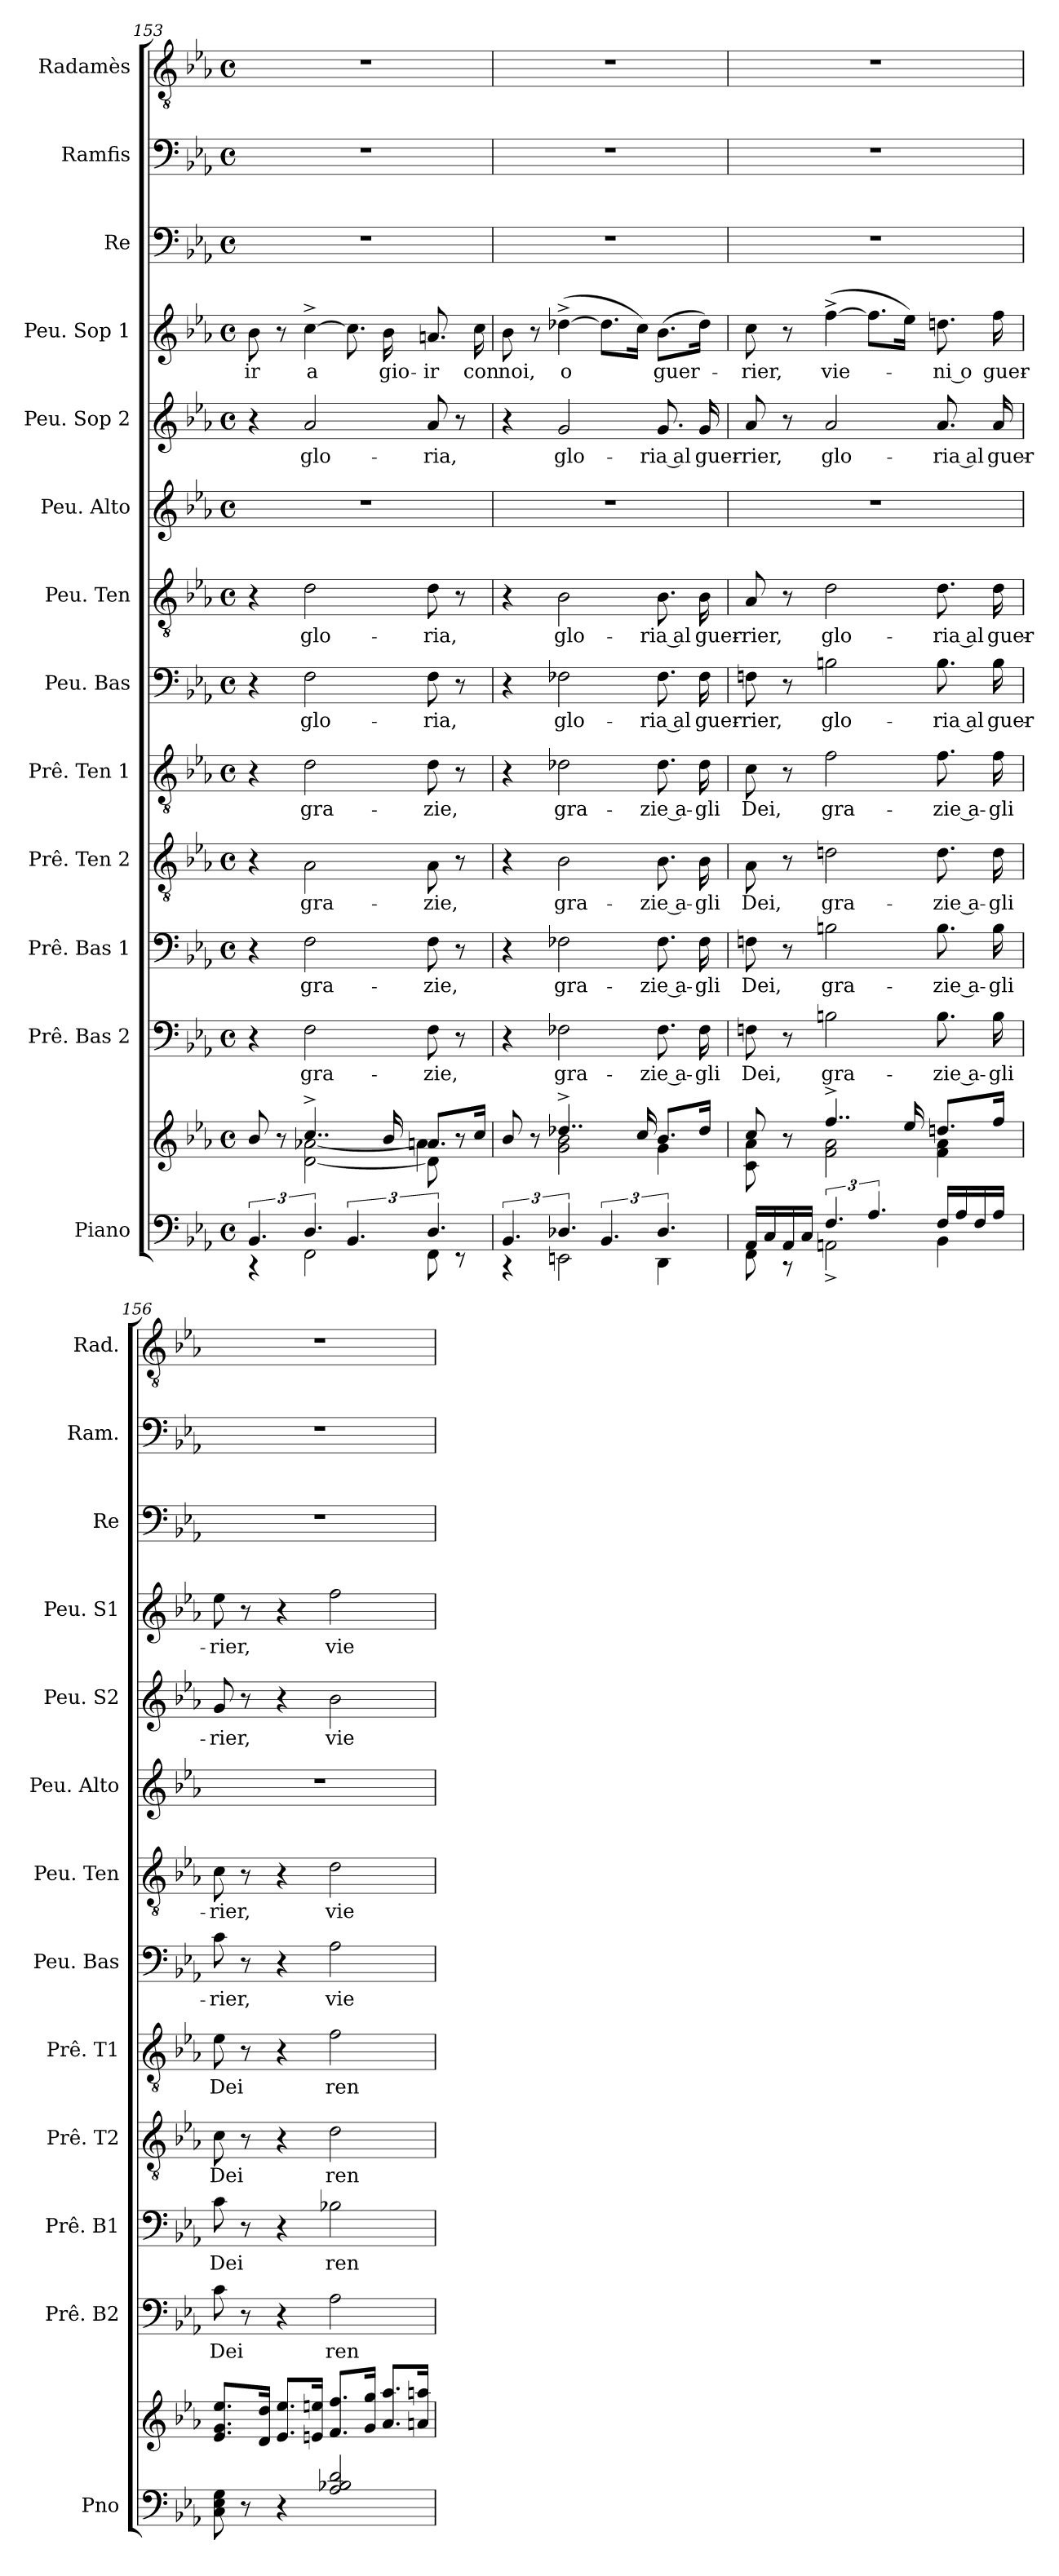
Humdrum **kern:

**kern	**kern	**kern	**text	**kern	**text	**kern	**text	**kern	**text	**kern	**text	**kern	**text	**kern	**kern	**text	**kern	**text	**kern	**kern	**kern
*part13	*part13	*part12	*part12	*part11	*part11	*part10	*part10	*part9	*part9	*part8	*part8	*part7	*part7	*part6	*part5	*part5	*part4	*part4	*part3	*part2	*part1
*staff14	*staff13	*staff12	*staff12	*staff11	*staff11	*staff10	*staff10	*staff9	*staff9	*staff8	*staff8	*staff7	*staff7	*staff6	*staff5	*staff5	*staff4	*staff4	*staff3	*staff2	*staff1
*I"Piano	*	*I"Prê. Bas 2	*	*I"Prê. Bas 1	*	*I"Prê. Ten 2	*	*I"Prê. Ten 1	*	*I"Peu. Bas	*	*I"Peu. Ten	*	*I"Peu. Alto	*I"Peu. Sop 2	*	*I"Peu. Sop 1	*	*I"Re	*I"Ramfis	*I"Radamès
*I'Pno	*	*I'Prê. B2	*	*I'Prê. B1	*	*I'Prê. T2	*	*I'Prê. T1	*	*I'Peu. Bas	*	*I'Peu. Ten	*	*I'Peu. Alto	*I'Peu. S2	*	*I'Peu. S1	*	*I'Re	*I'Ram.	*I'Rad.
*clefF4	*clefG2	*clefF4	*	*clefF4	*	*clefGv2	*	*clefGv2	*	*clefF4	*	*clefGv2	*	*clefG2	*clefG2	*	*clefG2	*	*clefF4	*clefF4	*clefGv2
*k[b-e-a-]	*k[b-e-a-]	*k[b-e-a-]	*	*k[b-e-a-]	*	*k[b-e-a-]	*	*k[b-e-a-]	*	*k[b-e-a-]	*	*k[b-e-a-]	*	*k[b-e-a-]	*k[b-e-a-]	*	*k[b-e-a-]	*	*k[b-e-a-]	*k[b-e-a-]	*k[b-e-a-]
*M4/4	*M4/4	*M4/4	*	*M4/4	*	*M4/4	*	*M4/4	*	*M4/4	*	*M4/4	*	*M4/4	*M4/4	*	*M4/4	*	*M4/4	*M4/4	*M4/4
*met(c)	*met(c)	*met(c)	*	*met(c)	*	*met(c)	*	*met(c)	*	*met(c)	*	*met(c)	*	*met(c)	*met(c)	*	*met(c)	*	*met(c)	*met(c)	*met(c)
=153	=153	=153	=153	=153	=153	=153	=153	=153	=153	=153	=153	=153	=153	=153	=153	=153	=153	=153	=153	=153	=153
*^	*^	*	*	*	*	*	*	*	*	*	*	*	*	*	*	*	*	*	*	*	*
*	*	*	*^	*	*	*	*	*	*	*	*	*	*	*	*	*	*	*	*	*	*	*	*
!	!	!	!	!	!	!	!	!	!	!	!	!	!	!	!	!	!	!	!	!	!LO:LY:b:color=#0055FF	!	!	!
6.BB-/	4r	8b-/	4ryy	2.ryy	4r	.	4r	.	4r	.	4r	.	4r	.	4r	.	1r	4r	.	8b-\	-ir	1r	1r	1r
.	.	8r	.	.	.	.	.	.	.	.	.	.	.	.	.	.	.	.	.	8r	.	.	.	.
!	!	!	!	!	!	!LO:LY:b:color=#0055FF	!	!LO:LY:b:color=#AA0000	!	!LO:LY:b:color=#0055FF	!	!LO:LY:b:color=#0055FF	!	!LO:LY:b:color=#0055FF	!	!LO:LY:b:color=#0055FF	!	!	!LO:LY:b:color=#0055FF	!	!LO:LY:b:color=#0055FF	!	!	!
6.D/	2FF\	4..cc^/	[2d\ [2a-X\	.	2F\	gra-	2F\	gra-	2A-\	gra-	2d\	gra-	2F\	glo-	2d\	glo-	.	2a-/	glo-	[4cc^\	a	.	.	.
6.BB-/	.	.	.	.	.	.	.	.	.	.	.	.	.	.	.	.	.	.	.	8.cc\]	.	.	.	.
!	!	!	!	!	!	!	!	!	!	!	!	!	!	!	!	!	!	!	!	!	!LO:LY:b:color=#0055FF	!	!	!
.	.	16b-/	.	.	.	.	.	.	.	.	.	.	.	.	.	.	.	.	.	16b-\	gio-	.	.	.
!	!	!	!	!	!	!LO:LY:b:color=#0055FF	!	!LO:LY:b:color=#AA0000	!	!LO:LY:b:color=#0055FF	!	!LO:LY:b:color=#0055FF	!	!LO:LY:b:color=#0055FF	!	!LO:LY:b:color=#0055FF	!	!	!LO:LY:b:color=#0055FF	!	!LO:LY:b:color=#0055FF	!	!	!
6.D/	8FF\	8.an/L	4a-\]	8d\]	8F\	-zie,	8F\	-zie,	8A-\	-zie,	8d\	-zie,	8F\	-ria,	8d\	-ria,	.	8a-/	-ria,	8.an/	-ir	.	.	.
.	8r	.	.	8r	8r	.	8r	.	8r	.	8r	.	8r	.	8r	.	.	8r	.	.	.	.	.	.
!	!	!	!	!	!	!	!	!	!	!	!	!	!	!	!	!	!	!	!	!	!LO:LY:b:color=#0055FF	!	!	!
.	.	16cc/Jk	.	.	.	.	.	.	.	.	.	.	.	.	.	.	.	.	.	16cc\	con	.	.	.
*	*	*	*v	*v	*	*	*	*	*	*	*	*	*	*	*	*	*	*	*	*	*	*	*	*
=154	=154	=154	=154	=154	=154	=154	=154	=154	=154	=154	=154	=154	=154	=154	=154	=154	=154	=154	=154	=154	=154	=154	=154
!	!	!	!	!	!	!	!	!	!	!	!	!	!	!	!	!	!	!	!	!LO:LY:b:color=#0055FF	!	!	!
6.BB-/	4r	8b-/	4ryy	4r	.	4r	.	4r	.	4r	.	4r	.	4r	.	1r	4r	.	8b-\	noi,	1r	1r	1r
.	.	8r	.	.	.	.	.	.	.	.	.	.	.	.	.	.	.	.	8r	.	.	.	.
!	!	!	!	!	!LO:LY:b:color=#0055FF	!	!LO:LY:b:color=#AA0000	!	!LO:LY:b:color=#0055FF	!	!LO:LY:b:color=#0055FF	!	!LO:LY:b:color=#0055FF	!	!LO:LY:b:color=#0055FF	!	!	!LO:LY:b:color=#0055FF	!	!LO:LY:b:color=#0055FF	!	!	!
6.D-X/	2EEn\	4..dd-X^/	2g\ 2b-\	2F-X\	gra-	2F-X\	gra-	2B-\	gra-	2d-X\	gra-	2F-X\	glo-	2B-\	glo-	.	2g/	glo-	(>[4dd-X^\	o	.	.	.
6.BB-/	.	.	.	.	.	.	.	.	.	.	.	.	.	.	.	.	.	.	8.dd-\L]	.	.	.	.
.	.	16cc/	.	.	.	.	.	.	.	.	.	.	.	.	.	.	.	.	16cc\Jk)	.	.	.	.
!	!	!	!	!	!LO:LY:b:color=#0055FF	!	!LO:LY:b:color=#AA0000	!	!LO:LY:b:color=#0055FF	!	!LO:LY:b:color=#0055FF	!	!LO:LY:b:color=#0055FF	!	!LO:LY:b:color=#0055FF	!	!	!LO:LY:b:color=#0055FF	!	!LO:LY:b:color=#0055FF	!	!	!
6.D-/	4DD\	8.b-/L	4g\	8.F-\	zie a-	8.F-\	zie a-	8.B-\	zie a-	8.d-\	zie a-	8.F-\	ria al	8.B-\	ria al	.	8.g/	ria al	(>8.b-\L	guer-	.	.	.
!	!	!	!	!	!LO:LY:b:color=#0055FF	!	!LO:LY:b:color=#AA0000	!	!LO:LY:b:color=#0055FF	!	!LO:LY:b:color=#0055FF	!	!LO:LY:b:color=#0055FF	!	!LO:LY:b:color=#0055FF	!	!	!LO:LY:b:color=#0055FF	!	!	!	!	!
.	.	16dd-/Jk	.	16F-\	-gli	16F-\	-gli	16B-\	-gli	16d-\	-gli	16F-\	guer-	16B-\	guer-	.	16g/	guer-	16dd-\Jk)	.	.	.	.
!!LO:PB:g=z
=155	=155	=155	=155	=155	=155	=155	=155	=155	=155	=155	=155	=155	=155	=155	=155	=155	=155	=155	=155	=155	=155	=155	=155
!	!	!	!	!	!LO:LY:b:color=#0055FF	!	!LO:LY:b:color=#AA0000	!	!LO:LY:b:color=#0055FF	!	!LO:LY:b:color=#0055FF	!	!LO:LY:b:color=#0055FF	!	!LO:LY:b:color=#0055FF	!	!	!LO:LY:b:color=#0055FF	!	!LO:LY:b:color=#0055FF	!	!	!
16AA-/LL	8FF\	8cc/	8c\ 8a-\	8Fn\	Dei,	8Fn\	Dei,	8A-\	Dei,	8c\	Dei,	8Fn\	-rier,	8A-/	-rier,	1r	8a-/	-rier,	8cc\	-rier,	1r	1r	1r
16C/	.	.	.	.	.	.	.	.	.	.	.	.	.	.	.	.	.	.	.	.	.	.	.
16AA-/	8r	8r	8ryy	8r	.	8r	.	8r	.	8r	.	8r	.	8r	.	.	8r	.	8r	.	.	.	.
16C/JJ	.	.	.	.	.	.	.	.	.	.	.	.	.	.	.	.	.	.	.	.	.	.	.
!	!	!	!	!	!LO:LY:b:color=#0055FF	!	!LO:LY:b:color=#AA0000	!	!LO:LY:b:color=#0055FF	!	!LO:LY:b:color=#0055FF	!	!LO:LY:b:color=#0055FF	!	!LO:LY:b:color=#0055FF	!	!	!LO:LY:b:color=#0055FF	!	!LO:LY:b:color=#0055FF	!	!	!
6.F/	2AAn^\	4..ff^/	2f\ 2a-\	2Bn\	gra-	2Bn\	gra-	2dn\	gra-	2f\	gra-	2Bn\	glo-	2d\	glo-	.	2a-/	glo-	(>[4ff^\	vie-	.	.	.
6.A-/	.	.	.	.	.	.	.	.	.	.	.	.	.	.	.	.	.	.	8.ff\L]	.	.	.	.
.	.	16ee-/	.	.	.	.	.	.	.	.	.	.	.	.	.	.	.	.	16ee-\Jk)	.	.	.	.
!	!	!	!	!	!LO:LY:b:color=#0055FF	!	!LO:LY:b:color=#AA0000	!	!LO:LY:b:color=#0055FF	!	!LO:LY:b:color=#0055FF	!	!LO:LY:b:color=#0055FF	!	!LO:LY:b:color=#0055FF	!	!	!LO:LY:b:color=#0055FF	!	!LO:LY:b:color=#0055FF	!	!	!
16F/LL	4BB-\	8.ddn/L	4f\ 4a-\	8.B\	zie a-	8.B\	zie a-	8.d\	zie a-	8.f\	zie a-	8.B\	ria al	8.d\	ria al	.	8.a-/	ria al	8.ddn\	ni o	.	.	.
16A-/	.	.	.	.	.	.	.	.	.	.	.	.	.	.	.	.	.	.	.	.	.	.	.
16F/	.	.	.	.	.	.	.	.	.	.	.	.	.	.	.	.	.	.	.	.	.	.	.
!	!	!	!	!	!LO:LY:b:color=#0055FF	!	!LO:LY:b:color=#AA0000	!	!LO:LY:b:color=#0055FF	!	!LO:LY:b:color=#0055FF	!	!LO:LY:b:color=#0055FF	!	!LO:LY:b:color=#0055FF	!	!	!LO:LY:b:color=#0055FF	!	!LO:LY:b:color=#0055FF	!	!	!
16A-/JJ	.	16ff/Jk	.	16B\	-gli	16B\	-gli	16d\	-gli	16f\	-gli	16B\	guer-	16d\	guer-	.	16a-/	guer-	16ff\	guer-	.	.	.
*v	*v	*	*	*	*	*	*	*	*	*	*	*	*	*	*	*	*	*	*	*	*	*	*
*	*v	*v	*	*	*	*	*	*	*	*	*	*	*	*	*	*	*	*	*	*	*	*
=156	=156	=156	=156	=156	=156	=156	=156	=156	=156	=156	=156	=156	=156	=156	=156	=156	=156	=156	=156	=156	=156
!	!	!	!LO:LY:b:color=#0055FF	!	!LO:LY:b:color=#AA0000	!	!LO:LY:b:color=#0055FF	!	!LO:LY:b:color=#0055FF	!	!LO:LY:b:color=#0055FF	!	!LO:LY:b:color=#0055FF	!	!	!LO:LY:b:color=#0055FF	!	!LO:LY:b:color=#0055FF	!	!	!
8C\ 8E-\ 8G\	8.e-/ 8.g/ 8.ee-/L	8c\	Dei	8c\	Dei	8c\	Dei	8e-\	Dei	8c\	-rier,	8c\	-rier,	1r	8g/	-rier,	8ee-\	-rier,	1r	1r	1r
8r	.	8r	.	8r	.	8r	.	8r	.	8r	.	8r	.	.	8r	.	8r	.	.	.	.
.	16d/ 16dd/Jk	.	.	.	.	.	.	.	.	.	.	.	.	.	.	.	.	.	.	.	.
4r	8.e-/ 8.ee-/L	4r	.	4r	.	4r	.	4r	.	4r	.	4r	.	.	4r	.	4r	.	.	.	.
.	16en/ 16een/Jk	.	.	.	.	.	.	.	.	.	.	.	.	.	.	.	.	.	.	.	.
!	!	!	!LO:LY:b:color=#0055FF	!	!LO:LY:b:color=#AA0000	!	!LO:LY:b:color=#0055FF	!	!LO:LY:b:color=#0055FF	!	!LO:LY:b:color=#0055FF	!	!LO:LY:b:color=#0055FF	!	!	!LO:LY:b:color=#0055FF	!	!LO:LY:b:color=#0055FF	!	!	!
2A-/ 2B-X/ 2d/	8.f/ 8.ff/L	2A-\	ren-	2B-X\	ren-	2d\	ren-	2f\	ren-	2A-\	vie-	2d\	vie-	.	2b-\	vie-	2ff\	vie-	.	.	.
.	16g/ 16gg/Jk	.	.	.	.	.	.	.	.	.	.	.	.	.	.	.	.	.	.	.	.
.	8.a-/ 8.aa-/L	.	.	.	.	.	.	.	.	.	.	.	.	.	.	.	.	.	.	.	.
.	16an/ 16aan/Jk	.	.	.	.	.	.	.	.	.	.	.	.	.	.	.	.	.	.	.	.
=	=	=	=	=	=	=	=	=	=	=	=	=	=	=	=	=	=	=	=	=	=
*-	*-	*-	*-	*-	*-	*-	*-	*-	*-	*-	*-	*-	*-	*-	*-	*-	*-	*-	*-	*-	*-
